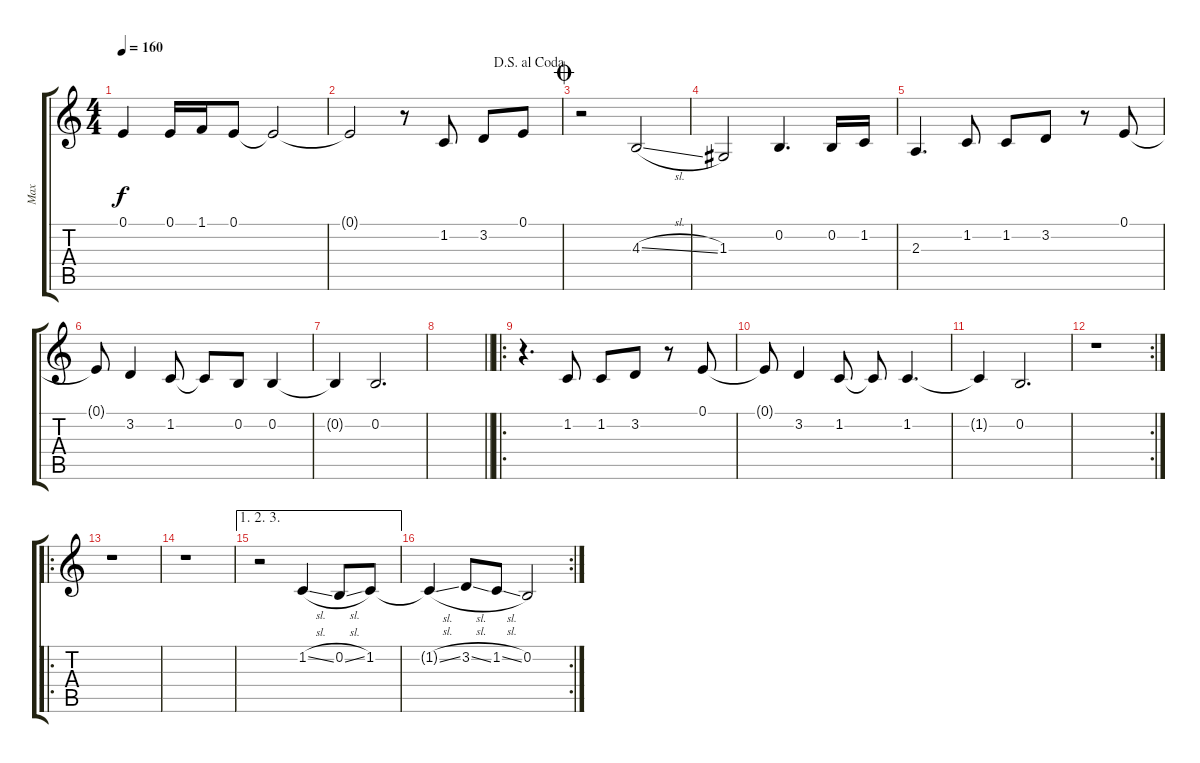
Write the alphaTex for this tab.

\track ("Max" "Max") {instrument choiraahs}
\staff {score tabs}
\tuning (E4 B3 G3 D3 A2 E2) {hide}
\ts (4 4)
\tempo 160
\clef g2
\ks c
0.1{t}.4{dy f} 0.1.16 1.1.16 0.1.8 0.1{t}.2 |
\jump dalsegnoalcoda
0.1{t}.2 r.8 1.2.8 3.2.8 0.1.8 |
\jump coda
r.2 4.3{sl}.2 |
1.3.2 0.2.4{d} 0.2.16 1.2.16 |
2.3.4{d} 1.2.8 1.2.8 3.2.8 r.8 0.1.8 |
0.1{t}.8 3.2.4 1.2.8 1.2{t}.8 0.2.8 0.2.4 |
0.2{t}.4 0.2.2{d} |
\barLineRight lightlight
|
\ro
r.4{d} 1.2.8 1.2.8 3.2.8 r.8 0.1.8 |
0.1{t}.8 3.2.4 1.2.8 1.2{t}.8 1.2.4{d} |
1.2{t}.4 0.2.2{d} |
\rc 2
r.1 |
\ro
r.1 |
r.1 |
\ae (1 2 3)
r.2 1.2{sl}.4 0.2{sl}.8 1.2.8 |
\rc 2
1.2{sl t}.4 3.2{sl}.8 1.2{sl}.8 0.2.2
